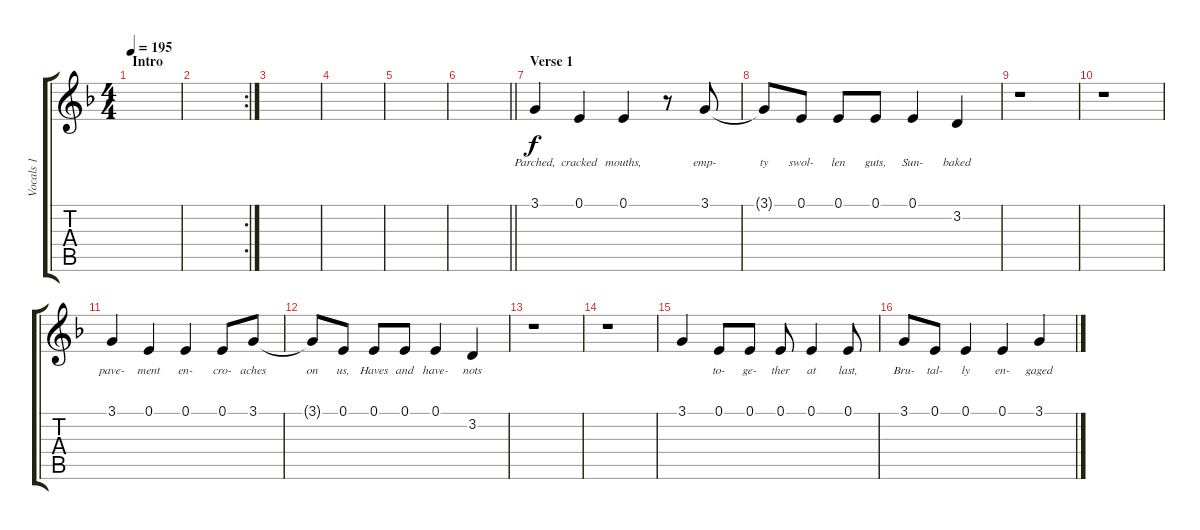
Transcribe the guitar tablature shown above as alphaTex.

\track ("Vocals 1" "Vocals 1") {instrument oboe}
\staff {score tabs}
\tuning (E4 B3 G3 D3 A2 E2) {hide}
\ts (4 4)
\section ("" "Intro")
\tempo 195
\clef g2
\ks f
|
\rc 2
|
|
|
|
\barLineRight lightlight
|
\section ("" "Verse 1")
3.1.4{lyrics (0 "Parched,") lyrics (1 "") lyrics (2 "") lyrics (3 "") lyrics (4 "")} 0.1.4{lyrics (0 "cracked") lyrics (1 "") lyrics (2 "") lyrics (3 "") lyrics (4 "")} 0.1.4{lyrics (0 "mouths,") lyrics (1 "") lyrics (2 "") lyrics (3 "") lyrics (4 "")} r.8 3.1.8{lyrics (0 "emp-") lyrics (1 "") lyrics (2 "") lyrics (3 "") lyrics (4 "")} |
3.1{t}.8{lyrics (0 "ty") lyrics (1 "") lyrics (2 "") lyrics (3 "") lyrics (4 "")} 0.1.8{lyrics (0 "swol-") lyrics (1 "") lyrics (2 "") lyrics (3 "") lyrics (4 "")} 0.1.8{lyrics (0 "len") lyrics (1 "") lyrics (2 "") lyrics (3 "") lyrics (4 "")} 0.1.8{lyrics (0 "guts,") lyrics (1 "") lyrics (2 "") lyrics (3 "") lyrics (4 "")} 0.1.4{lyrics (0 "Sun-") lyrics (1 "") lyrics (2 "") lyrics (3 "") lyrics (4 "")} 3.2.4{lyrics (0 "baked") lyrics (1 "") lyrics (2 "") lyrics (3 "") lyrics (4 "")} |
r.1 |
r.1 |
3.1.4{lyrics (0 "pave-") lyrics (1 "") lyrics (2 "") lyrics (3 "") lyrics (4 "")} 0.1.4{lyrics (0 "ment") lyrics (1 "") lyrics (2 "") lyrics (3 "") lyrics (4 "")} 0.1.4{lyrics (0 "en-") lyrics (1 "") lyrics (2 "") lyrics (3 "") lyrics (4 "")} 0.1.8{lyrics (0 "cro-") lyrics (1 "") lyrics (2 "") lyrics (3 "") lyrics (4 "")} 3.1.8{lyrics (0 "aches") lyrics (1 "") lyrics (2 "") lyrics (3 "") lyrics (4 "")} |
3.1{t}.8{lyrics (0 "on") lyrics (1 "") lyrics (2 "") lyrics (3 "") lyrics (4 "")} 0.1.8{lyrics (0 "us,") lyrics (1 "") lyrics (2 "") lyrics (3 "") lyrics (4 "")} 0.1.8{lyrics (0 "Haves") lyrics (1 "") lyrics (2 "") lyrics (3 "") lyrics (4 "")} 0.1.8{lyrics (0 "and") lyrics (1 "") lyrics (2 "") lyrics (3 "") lyrics (4 "")} 0.1.4{lyrics (0 "have-") lyrics (1 "") lyrics (2 "") lyrics (3 "") lyrics (4 "")} 3.2.4{lyrics (0 "nots") lyrics (1 "") lyrics (2 "") lyrics (3 "") lyrics (4 "")} |
r.1 |
r.1 |
3.1.4{lyrics (0 "") lyrics (1 "") lyrics (2 "") lyrics (3 "") lyrics (4 "")} 0.1.8{lyrics (0 "to-") lyrics (1 "") lyrics (2 "") lyrics (3 "") lyrics (4 "")} 0.1.8{lyrics (0 "ge-") lyrics (1 "") lyrics (2 "") lyrics (3 "") lyrics (4 "")} 0.1.8{lyrics (0 "ther") lyrics (1 "") lyrics (2 "") lyrics (3 "") lyrics (4 "")} 0.1.4{lyrics (0 "at") lyrics (1 "") lyrics (2 "") lyrics (3 "") lyrics (4 "")} 0.1.8{lyrics (0 "last,") lyrics (1 "") lyrics (2 "") lyrics (3 "") lyrics (4 "")} |
3.1.8{lyrics (0 "Bru-") lyrics (1 "") lyrics (2 "") lyrics (3 "") lyrics (4 "")} 0.1.8{lyrics (0 "tal-") lyrics (1 "") lyrics (2 "") lyrics (3 "") lyrics (4 "")} 0.1.4{lyrics (0 "ly") lyrics (1 "") lyrics (2 "") lyrics (3 "") lyrics (4 "")} 0.1.4{lyrics (0 "en-") lyrics (1 "") lyrics (2 "") lyrics (3 "") lyrics (4 "")} 3.1.4{lyrics (0 "gaged") lyrics (1 "") lyrics (2 "") lyrics (3 "") lyrics (4 "")}
